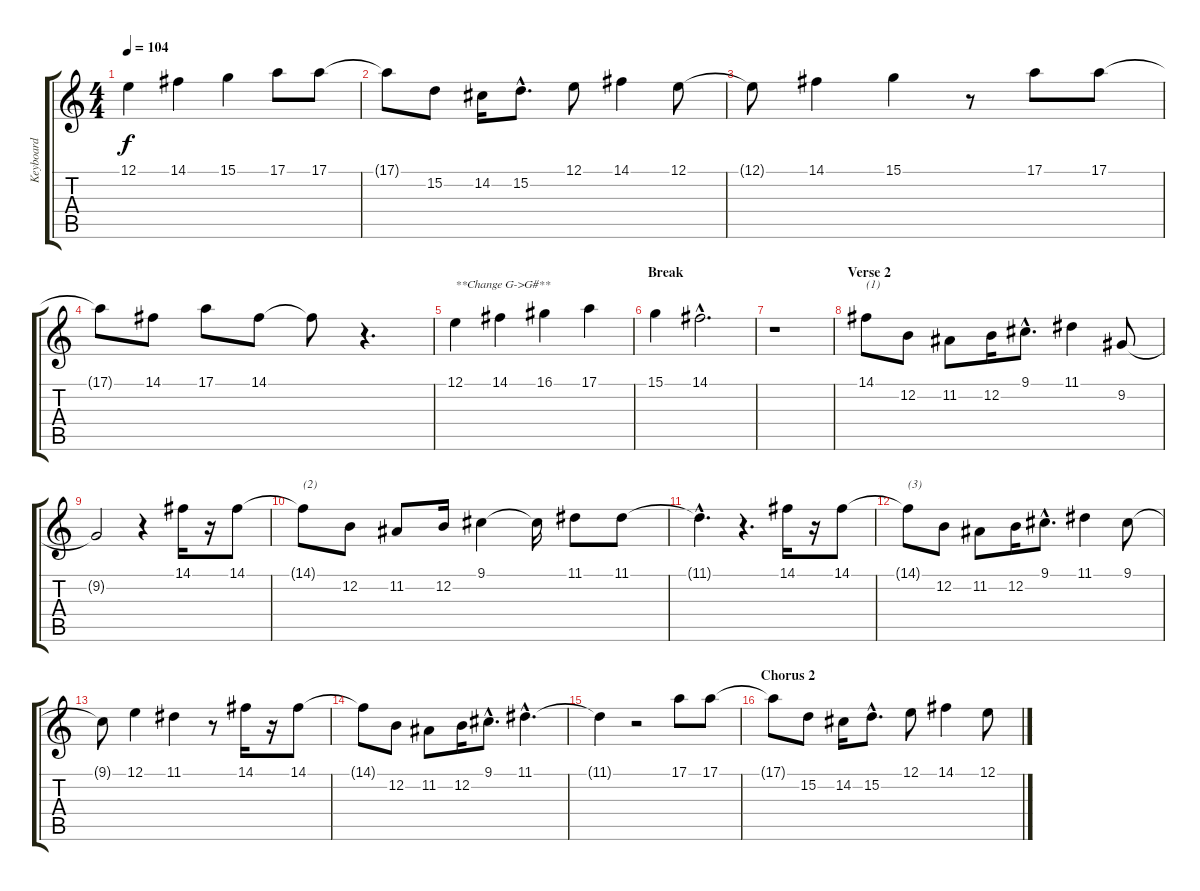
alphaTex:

\track ("Keyboard  - right hand (hi leads)" "Keyboard  ") {instrument drawbarorgan}
\staff {score tabs}
\tuning (E4 B3 G3 D3 A2 E2) {hide}
\ts (4 4)
\tempo 104
\clef g2
\ks c
12.1.4{dy f} 14.1.4 15.1.4 17.1.8 17.1.8 |
17.1{t}.8 15.2.8 14.2.16 15.2{hac}.8{d} 12.1.8 14.1.4 12.1.8 |
12.1{t}.8 14.1.4 15.1.4 r.8 17.1.8 17.1.8 |
17.1{t}.8 14.1.8 17.1.8 14.1.8 14.1{t}.8 r.4{d} |
12.1.4{txt "**Change G->G#**"} 14.1.4 16.1.4 17.1.4 |
\section ("" "Break")
15.1.4 14.1{hac}.2{d} |
r.1 |
\section ("" "Verse 2")
14.1.8{txt "(1)"} 12.2.8 11.2.8 12.2.16 9.1{hac}.8{d} 11.1.4 9.2.8 |
9.2{t}.2 r.4 14.1.16 r.16 14.1.8 |
14.1{t}.8{txt "(2)"} 12.2.8 11.2.8 12.2.16 9.1.4 9.1{t}.16 11.1.8 11.1.8 |
11.1{hac t}.4{d} r.4{d} 14.1.16 r.16 14.1.8 |
14.1{t}.8{txt "(3)"} 12.2.8 11.2.8 12.2.16 9.1{hac}.8{d} 11.1.4 9.1.8 |
9.1{t}.8 12.1.4 11.1.4 r.8 14.1.16 r.16 14.1.8 |
14.1{t}.8 12.2.8 11.2.8 12.2.16 9.1{hac}.8{d} 11.1{hac}.4{d} |
11.1{t}.4 r.2 17.1.8 17.1.8 |
\section ("" "Chorus 2")
17.1{t}.8 15.2.8 14.2.16 15.2{hac}.8{d} 12.1.8 14.1.4 12.1.8
